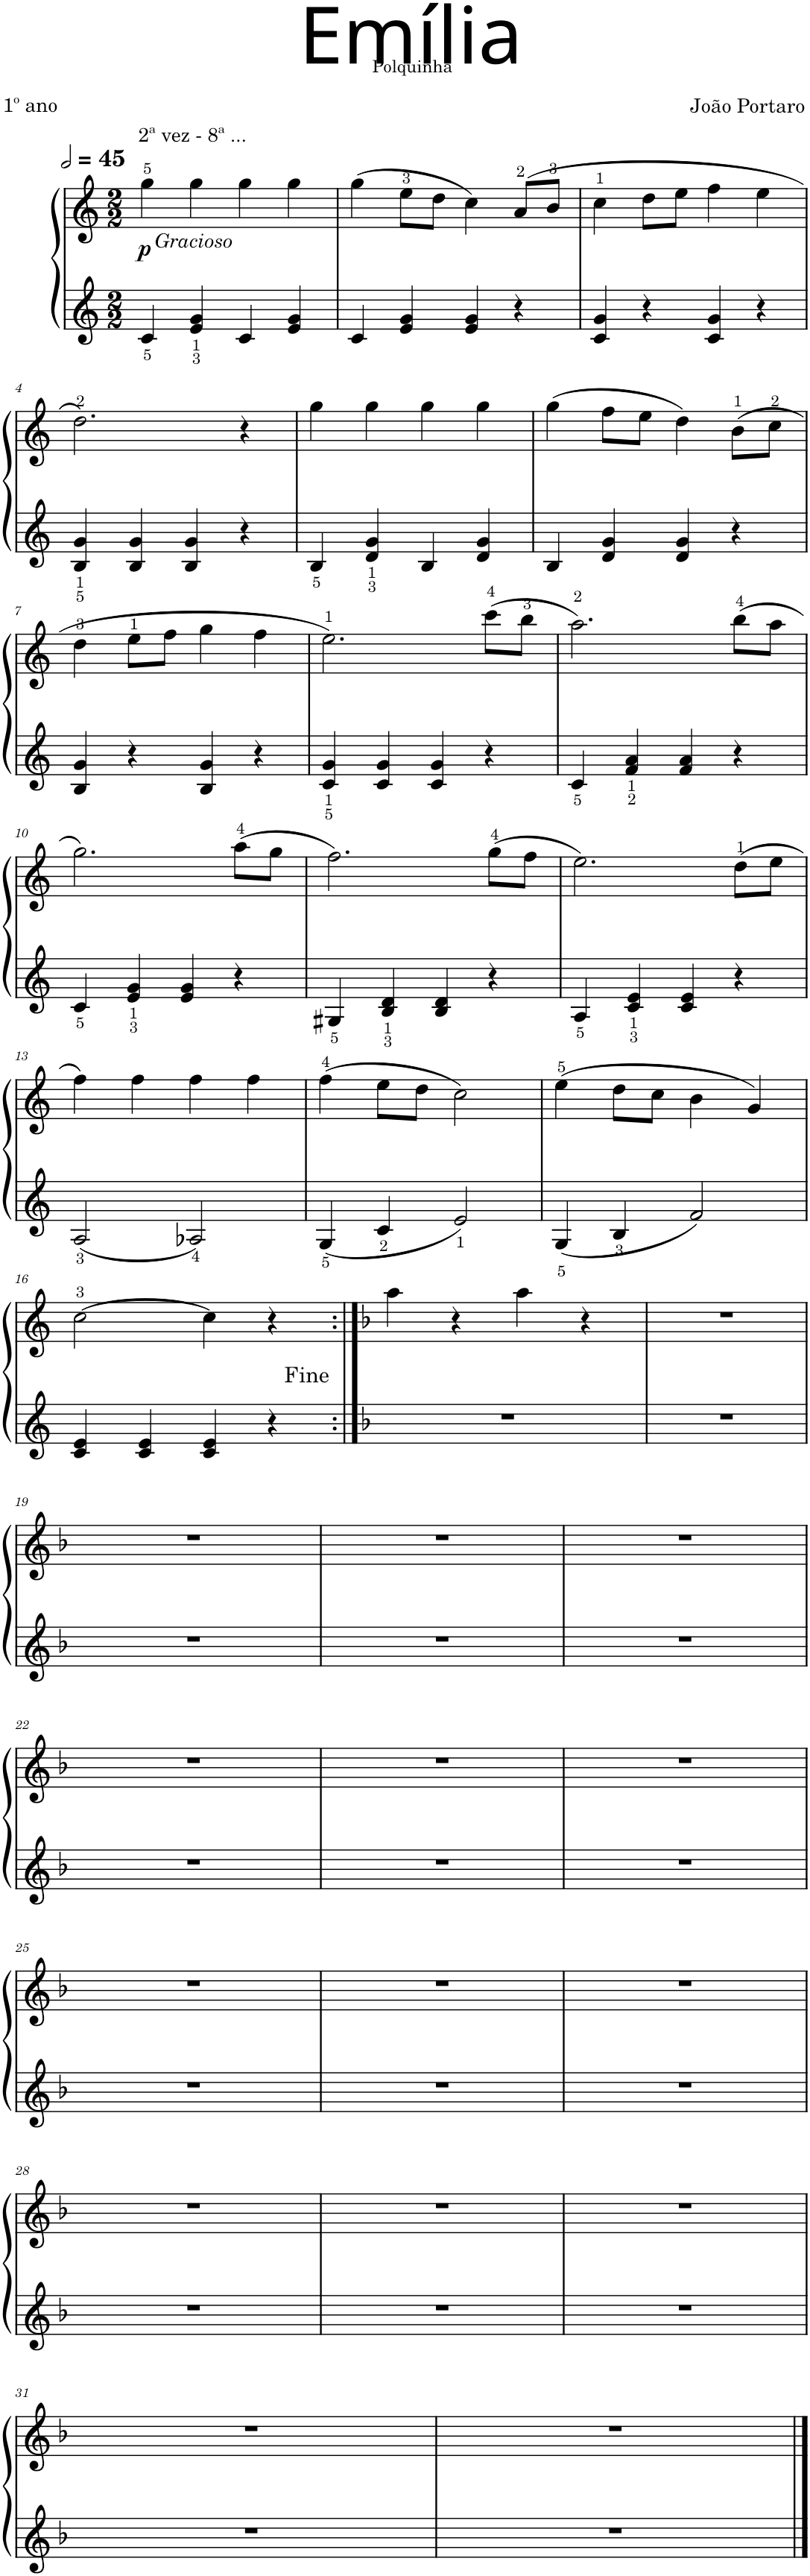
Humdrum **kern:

**kern	**kern	**dynam
*part1	*part1	*part1
*staff2	*staff1	*staff1/2
*I"Piano	*	*
*I'Pno.	*	*
*clefG2	*clefG2	*
*k[]	*k[]	*
*M2/2	*M2/2	*
*MM90	*MM90	*
=1	=1	=1
!	!LO:TX:a:t=1º ano	!
!	!LO:TX:a:t=2ª vez - 8ª ...	!
!	!LO:TX:b:i:t=Gracioso	!
!	!	!LO:DY:b
4c/	4gg\	p
4e/ 4g/	4gg\	.
4c/	4gg\	.
4e/ 4g/	4gg\	.
=2	=2	=2
4c/	(4gg\	.
4e/ 4g/	8ee\L	.
.	8dd\J	.
4e/ 4g/	4cc\)	.
4r	(8a/L	.
.	8b/J	.
=3	=3	=3
!	!LO:TX:a:t=João Portaro	!
4c/ 4g/	4cc\	.
4r	8dd\L	.
.	8ee\J	.
4c/ 4g/	4ff\	.
4r	4ee\	.
!!LO:LB:g=z
=4	=4	=4
4B/ 4g/	2.dd\)	.
4B/ 4g/	.	.
4B/ 4g/	.	.
4r	4r	.
=5	=5	=5
4B/	4gg\	.
4d/ 4g/	4gg\	.
4B/	4gg\	.
4d/ 4g/	4gg\	.
=6	=6	=6
4B/	(4gg\	.
4d/ 4g/	8ff\L	.
.	8ee\J	.
4d/ 4g/	4dd\)	.
4r	(8b\L	.
.	8cc\J	.
!!LO:LB:g=z
=7	=7	=7
4B/ 4g/	4dd\	.
4r	8ee\L	.
.	8ff\J	.
4B/ 4g/	4gg\	.
4r	4ff\	.
=8	=8	=8
4c/ 4g/	2.ee\)	.
4c/ 4g/	.	.
4c/ 4g/	.	.
4r	(8ccc\L	.
.	8bb\J	.
=9	=9	=9
4c/	2.aa\)	.
4f/ 4a/	.	.
4f/ 4a/	.	.
4r	(8bb\L	.
.	8aa\J	.
!!LO:LB:g=z
=10	=10	=10
4c/	2.gg\)	.
4e/ 4g/	.	.
4e/ 4g/	.	.
4r	(8aa\L	.
.	8gg\J	.
=11	=11	=11
4G#X/	2.ff\)	.
4B/ 4d/	.	.
4B/ 4d/	.	.
4r	(8gg\L	.
.	8ff\J	.
=12	=12	=12
4A/	2.ee\)	.
4c/ 4e/	.	.
4c/ 4e/	.	.
4r	(8dd\L	.
.	8ee\J	.
!!LO:LB:g=z
=13	=13	=13
2A/	4ff\)	.
.	4ff\	.
2A-X/	4ff\	.
.	4ff\	.
=14	=14	=14
4G/	(4ff\	.
4c/	8ee\L	.
.	8dd\J	.
2e/	2cc\)	.
=15	=15	=15
4G/	(4ee\	.
4B/	8dd\L	.
.	8cc\J	.
2f/	4b\	.
.	4g/)	.
!!LO:LB:g=z
=16	=16	=16
4c/ 4e/	[2cc\	.
4c/ 4e/	.	.
4c/ 4e/	4cc\]	.
4r	4r	.
=17:|!	=17:|!	=17:|!
*k[b-]	*k[b-]	*
1r	4aa\	.
.	4r	.
.	4aa\	.
.	4r	.
=18	=18	=18
1r	1r	.
!!LO:LB:g=z
=19	=19	=19
1r	1r	.
=20	=20	=20
1r	1r	.
=21	=21	=21
1r	1r	.
!!LO:LB:g=z
=22	=22	=22
1r	1r	.
=23	=23	=23
1r	1r	.
=24	=24	=24
1r	1r	.
!!LO:LB:g=z
=25	=25	=25
1r	1r	.
=26	=26	=26
1r	1r	.
=27	=27	=27
1r	1r	.
!!LO:LB:g=z
=28	=28	=28
1r	1r	.
=29	=29	=29
1r	1r	.
=30	=30	=30
1r	1r	.
!!LO:LB:g=z
=31	=31	=31
1r	1r	.
=32	=32	=32
1r	1r	.
==	==	==
*-	*-	*-
